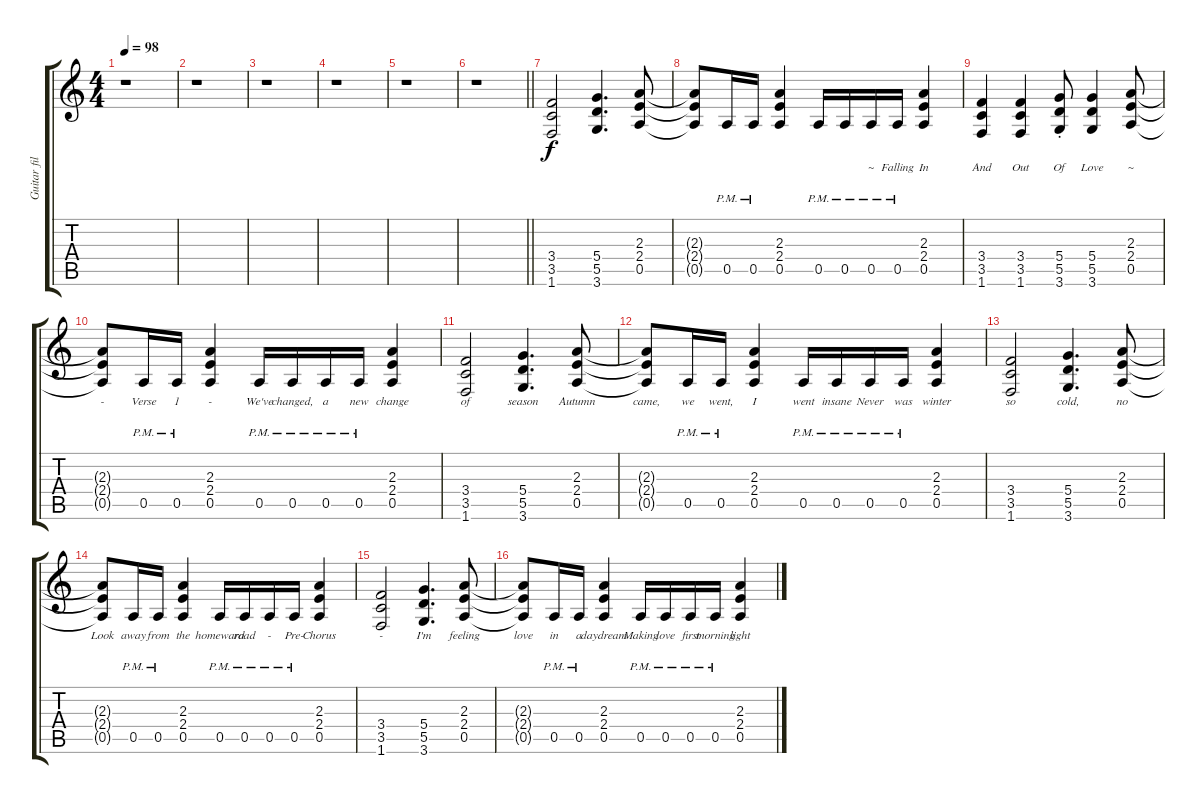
\track ("Guitar fills" "Guitar fil") {instrument distortionguitar}
\staff {score tabs}
\tuning (E4 B3 G3 D3 A2 E2) {hide}
\ts (4 4)
\tempo 98
\clef g2
\ks c
r.1{dy f} |
r.1 |
r.1 |
r.1 |
r.1 |
\barLineRight lightlight
r.1 |
(3.4 3.5 1.6).2{lyrics (0 "") lyrics (1 "") lyrics (2 "") lyrics (3 "") lyrics (4 "")} (5.4 5.5 3.6).4{d lyrics (0 "") lyrics (1 "") lyrics (2 "") lyrics (3 "") lyrics (4 "")} (2.3 2.4 0.5).8{lyrics (0 "") lyrics (1 "") lyrics (2 "") lyrics (3 "") lyrics (4 "")} |
(2.3{t} 2.4{t} 0.5{t}).8{lyrics (0 "") lyrics (1 "") lyrics (2 "") lyrics (3 "") lyrics (4 "")} 0.5{pm}.16{lyrics (0 "") lyrics (1 "") lyrics (2 "") lyrics (3 "") lyrics (4 "")} 0.5{pm}.16{lyrics (0 "") lyrics (1 "") lyrics (2 "") lyrics (3 "") lyrics (4 "")} (2.3 2.4 0.5).4{lyrics (0 "") lyrics (1 "") lyrics (2 "") lyrics (3 "") lyrics (4 "")} 0.5{pm}.16{lyrics (0 "") lyrics (1 "") lyrics (2 "") lyrics (3 "") lyrics (4 "")} 0.5{pm}.16{lyrics (0 "") lyrics (1 "") lyrics (2 "") lyrics (3 "") lyrics (4 "")} 0.5{pm}.16{lyrics (0 "~") lyrics (1 "") lyrics (2 "") lyrics (3 "") lyrics (4 "")} 0.5{pm}.16{lyrics (0 "Falling") lyrics (1 "") lyrics (2 "") lyrics (3 "") lyrics (4 "")} (2.3 2.4 0.5).4{lyrics (0 "In") lyrics (1 "") lyrics (2 "") lyrics (3 "") lyrics (4 "")} |
(3.4 3.5 1.6).4{lyrics (0 "And") lyrics (1 "") lyrics (2 "") lyrics (3 "") lyrics (4 "")} (3.4 3.5 1.6).4{lyrics (0 "Out") lyrics (1 "") lyrics (2 "") lyrics (3 "") lyrics (4 "")} (5.4{st} 5.5{st} 3.6{st}).8{lyrics (0 "Of") lyrics (1 "") lyrics (2 "") lyrics (3 "") lyrics (4 "")} (5.4 5.5 3.6).4{lyrics (0 "Love") lyrics (1 "") lyrics (2 "") lyrics (3 "") lyrics (4 "")} (2.3 2.4 0.5).8{lyrics (0 "~") lyrics (1 "") lyrics (2 "") lyrics (3 "") lyrics (4 "")} |
(2.3{t} 2.4{t} 0.5{t}).8{lyrics (0 "-") lyrics (1 "") lyrics (2 "") lyrics (3 "") lyrics (4 "")} 0.5{pm}.16{lyrics (0 "Verse") lyrics (1 "") lyrics (2 "") lyrics (3 "") lyrics (4 "")} 0.5{pm}.16{lyrics (0 "1") lyrics (1 "") lyrics (2 "") lyrics (3 "") lyrics (4 "")} (2.3 2.4 0.5).4{lyrics (0 "-") lyrics (1 "") lyrics (2 "") lyrics (3 "") lyrics (4 "")} 0.5{pm}.16{lyrics (0 "We've") lyrics (1 "") lyrics (2 "") lyrics (3 "") lyrics (4 "")} 0.5{pm}.16{lyrics (0 "changed,") lyrics (1 "") lyrics (2 "") lyrics (3 "") lyrics (4 "")} 0.5{pm}.16{lyrics (0 "a") lyrics (1 "") lyrics (2 "") lyrics (3 "") lyrics (4 "")} 0.5{pm}.16{lyrics (0 "new") lyrics (1 "") lyrics (2 "") lyrics (3 "") lyrics (4 "")} (2.3 2.4 0.5).4{lyrics (0 "change") lyrics (1 "") lyrics (2 "") lyrics (3 "") lyrics (4 "")} |
(3.4 3.5 1.6).2{lyrics (0 "of") lyrics (1 "") lyrics (2 "") lyrics (3 "") lyrics (4 "")} (5.4 5.5 3.6).4{d lyrics (0 "season") lyrics (1 "") lyrics (2 "") lyrics (3 "") lyrics (4 "")} (2.3 2.4 0.5).8{lyrics (0 "Autumn") lyrics (1 "") lyrics (2 "") lyrics (3 "") lyrics (4 "")} |
(2.3{t} 2.4{t} 0.5{t}).8{lyrics (0 "came,") lyrics (1 "") lyrics (2 "") lyrics (3 "") lyrics (4 "")} 0.5{pm}.16{lyrics (0 "we") lyrics (1 "") lyrics (2 "") lyrics (3 "") lyrics (4 "")} 0.5{pm}.16{lyrics (0 "went,") lyrics (1 "") lyrics (2 "") lyrics (3 "") lyrics (4 "")} (2.3 2.4 0.5).4{lyrics (0 "I") lyrics (1 "") lyrics (2 "") lyrics (3 "") lyrics (4 "")} 0.5{pm}.16{lyrics (0 "went") lyrics (1 "") lyrics (2 "") lyrics (3 "") lyrics (4 "")} 0.5{pm}.16{lyrics (0 "insane") lyrics (1 "") lyrics (2 "") lyrics (3 "") lyrics (4 "")} 0.5{pm}.16{lyrics (0 "Never") lyrics (1 "") lyrics (2 "") lyrics (3 "") lyrics (4 "")} 0.5{pm}.16{lyrics (0 "was") lyrics (1 "") lyrics (2 "") lyrics (3 "") lyrics (4 "")} (2.3 2.4 0.5).4{lyrics (0 "winter") lyrics (1 "") lyrics (2 "") lyrics (3 "") lyrics (4 "")} |
(3.4 3.5 1.6).2{lyrics (0 "so") lyrics (1 "") lyrics (2 "") lyrics (3 "") lyrics (4 "")} (5.4 5.5 3.6).4{d lyrics (0 "cold,") lyrics (1 "") lyrics (2 "") lyrics (3 "") lyrics (4 "")} (2.3 2.4 0.5).8{lyrics (0 "no") lyrics (1 "") lyrics (2 "") lyrics (3 "") lyrics (4 "")} |
(2.3{t} 2.4{t} 0.5{t}).8{lyrics (0 "Look") lyrics (1 "") lyrics (2 "") lyrics (3 "") lyrics (4 "")} 0.5{pm}.16{lyrics (0 "away") lyrics (1 "") lyrics (2 "") lyrics (3 "") lyrics (4 "")} 0.5{pm}.16{lyrics (0 "from") lyrics (1 "") lyrics (2 "") lyrics (3 "") lyrics (4 "")} (2.3 2.4 0.5).4{lyrics (0 "the") lyrics (1 "") lyrics (2 "") lyrics (3 "") lyrics (4 "")} 0.5{pm}.16{lyrics (0 "homeward") lyrics (1 "") lyrics (2 "") lyrics (3 "") lyrics (4 "")} 0.5{pm}.16{lyrics (0 "road") lyrics (1 "") lyrics (2 "") lyrics (3 "") lyrics (4 "")} 0.5{pm}.16{lyrics (0 "-") lyrics (1 "") lyrics (2 "") lyrics (3 "") lyrics (4 "")} 0.5{pm}.16{lyrics (0 "Pre-") lyrics (1 "") lyrics (2 "") lyrics (3 "") lyrics (4 "")} (2.3 2.4 0.5).4{lyrics (0 "Chorus") lyrics (1 "") lyrics (2 "") lyrics (3 "") lyrics (4 "")} |
(3.4 3.5 1.6).2{lyrics (0 "-") lyrics (1 "") lyrics (2 "") lyrics (3 "") lyrics (4 "")} (5.4 5.5 3.6).4{d lyrics (0 "I'm") lyrics (1 "") lyrics (2 "") lyrics (3 "") lyrics (4 "")} (2.3 2.4 0.5).8{lyrics (0 "feeling") lyrics (1 "") lyrics (2 "") lyrics (3 "") lyrics (4 "")} |
(2.3{t} 2.4{t} 0.5{t}).8{lyrics (0 "love") lyrics (1 "") lyrics (2 "") lyrics (3 "") lyrics (4 "")} 0.5{pm}.16{lyrics (0 "in") lyrics (1 "") lyrics (2 "") lyrics (3 "") lyrics (4 "")} 0.5{pm}.16{lyrics (0 "a") lyrics (1 "") lyrics (2 "") lyrics (3 "") lyrics (4 "")} (2.3 2.4 0.5).4{lyrics (0 "daydream") lyrics (1 "") lyrics (2 "") lyrics (3 "") lyrics (4 "")} 0.5{pm}.16{lyrics (0 "Making") lyrics (1 "") lyrics (2 "") lyrics (3 "") lyrics (4 "")} 0.5{pm}.16{lyrics (0 "love") lyrics (1 "") lyrics (2 "") lyrics (3 "") lyrics (4 "")} 0.5{pm}.16{lyrics (0 "first") lyrics (1 "") lyrics (2 "") lyrics (3 "") lyrics (4 "")} 0.5{pm}.16{lyrics (0 "morning") lyrics (1 "") lyrics (2 "") lyrics (3 "") lyrics (4 "")} (2.3 2.4 0.5).4{lyrics (0 "light") lyrics (1 "") lyrics (2 "") lyrics (3 "") lyrics (4 "")}
